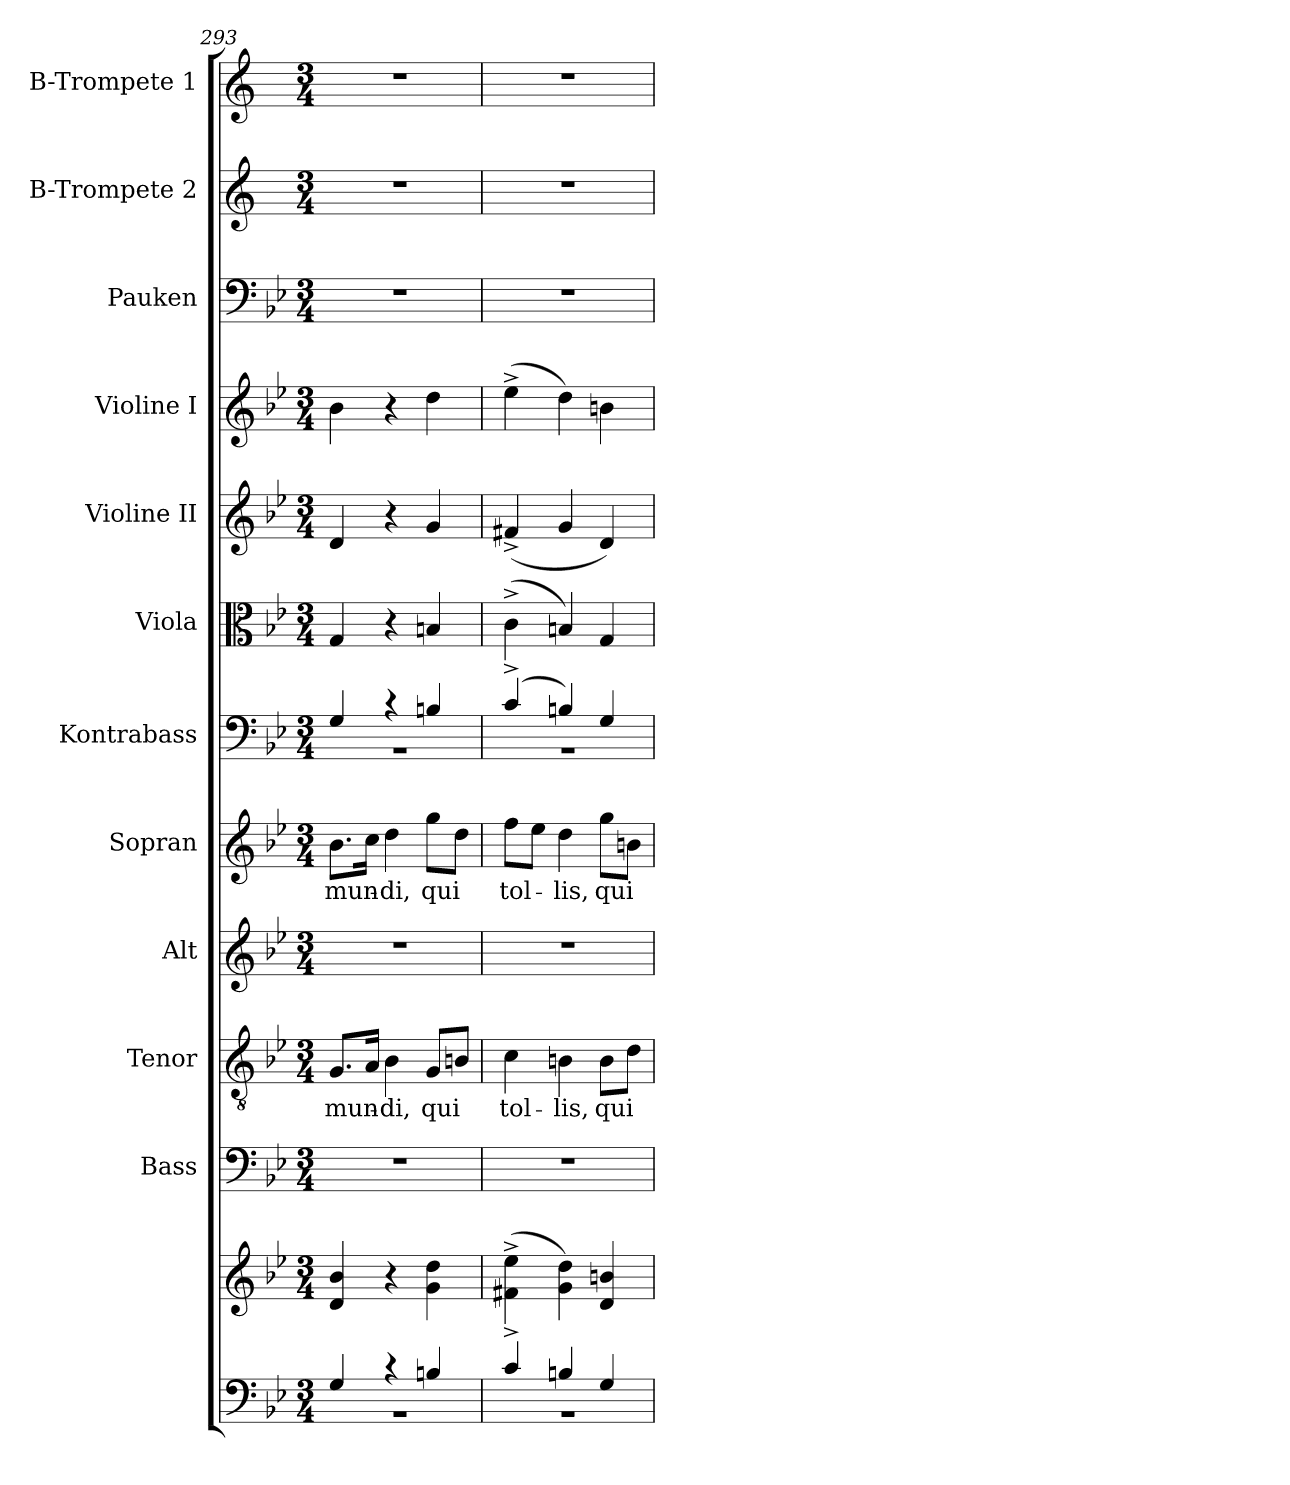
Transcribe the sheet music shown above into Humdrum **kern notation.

**kern	**kern	**kern	**kern	**text	**kern	**kern	**text	**kern	**kern	**kern	**kern	**kern	**kern	**kern
*part12	*part12	*part11	*part10	*part10	*part9	*part8	*part8	*part7	*part6	*part5	*part4	*part3	*part2	*part1
*staff13	*staff12	*staff11	*staff10	*staff10	*staff9	*staff8	*staff8	*staff7	*staff6	*staff5	*staff4	*staff3	*staff2	*staff1
*	*	*I"Bass	*I"Tenor	*	*I"Alt	*I"Sopran	*	*I"Kontrabass	*I"Viola	*I"Violine II	*I"Violine I	*I"Pauken	*I"B-Trompete 2	*I"B-Trompete 1
*	*	*I'B.	*I'T.	*	*I'A.	*I'S.	*	*I'Kb.	*I'Vla.	*I'Vl. II	*I'Vl. I	*I'Pk.	*I'B Trp. 2	*I'B Trp. 1
*clefF4	*clefG2	*clefF4	*clefGv2	*	*clefG2	*clefG2	*	*clefF4	*clefC3	*clefG2	*clefG2	*clefF4	*clefG2	*clefG2
*	*	*	*	*	*	*	*	*ITrd7c12	*	*	*	*	*ITrd1c2	*ITrd1c2
*k[b-e-]	*k[b-e-]	*k[b-e-]	*k[b-e-]	*	*k[b-e-]	*k[b-e-]	*	*k[b-e-]	*k[b-e-]	*k[b-e-]	*k[b-e-]	*k[b-e-]	*k[b-e-]	*k[b-e-]
*B-:	*B-:	*B-:	*B-:	*	*B-:	*B-:	*	*B-:	*B-:	*B-:	*B-:	*B-:	*B-:	*B-:
*M3/4	*M3/4	*M3/4	*M3/4	*	*M3/4	*M3/4	*	*M3/4	*M3/4	*M3/4	*M3/4	*M3/4	*M3/4	*M3/4
=293	=293	=293	=293	=293	=293	=293	=293	=293	=293	=293	=293	=293	=293	=293
*^	*	*	*	*	*	*	*	*^	*	*	*	*	*	*
!	!LO:N:vis=1	!	!	!	!LO:LY:b	!	!	!LO:LY:b	!	!LO:N:vis=1	!	!	!	!	!	!
4G/	2.rBB	4d/ 4b-/	2.r	8.G/L	mun-	2.r	8.b-\L	mun-	4GG/	2.rBB	4G/	4d/	4b-\	2.r	2.r	2.r
.	.	.	.	16A/Jk	.	.	16cc\Jk	.	.	.	.	.	.	.	.	.
!	!	!	!	!	!LO:LY:b	!	!	!LO:LY:b	!	!	!	!	!	!	!	!
4rc	.	4r	.	4B-\	-di,	.	4dd\	-di,	4rc	.	4r	4r	4r	.	.	.
!	!	!	!	!	!LO:LY:b	!	!	!LO:LY:b	!	!	!	!	!	!	!	!
4Bn/	.	4g\ 4dd\	.	8G/L	qui	.	8gg\L	qui	4BBn/	.	4Bn/	4g/	4dd\	.	.	.
.	.	.	.	8Bn/J	.	.	8dd\J	.	.	.	.	.	.	.	.	.
=294	=294	=294	=294	=294	=294	=294	=294	=294	=294	=294	=294	=294	=294	=294	=294	=294
!	!LO:N:vis=1	!	!	!	!LO:LY:b	!	!	!LO:LY:b	!	!LO:N:vis=1	!	!	!	!	!	!
4c^>/	2.rBB	(>4f#X\^> 4ee-\^>	2.r	4c\	tol-	2.r	8ff\L	tol-	(4C^>/	2.rBB	(>4c^>\	(<4f#X^</	(>4ee-^>\	2.r	2.r	2.r
.	.	.	.	.	.	.	8ee-\J	.	.	.	.	.	.	.	.	.
!	!	!	!	!	!LO:LY:b	!	!	!LO:LY:b	!	!	!	!	!	!	!	!
4Bn/	.	4g\ 4dd\)	.	4Bn\	-lis,	.	4dd\	-lis,	4BBn/)	.	4Bn/)	4g/	4dd\)	.	.	.
!	!	!	!	!	!LO:LY:b	!	!	!LO:LY:b	!	!	!	!	!	!	!	!
4G/	.	4d/ 4bn/	.	8B\L	qui	.	8gg\L	qui	4GG/	.	4G/	4d/)	4bn\	.	.	.
.	.	.	.	8d\J	.	.	8bn\J	.	.	.	.	.	.	.	.	.
*v	*v	*	*	*	*	*	*	*	*v	*v	*	*	*	*	*	*
=	=	=	=	=	=	=	=	=	=	=	=	=	=	=
*-	*-	*-	*-	*-	*-	*-	*-	*-	*-	*-	*-	*-	*-	*-
